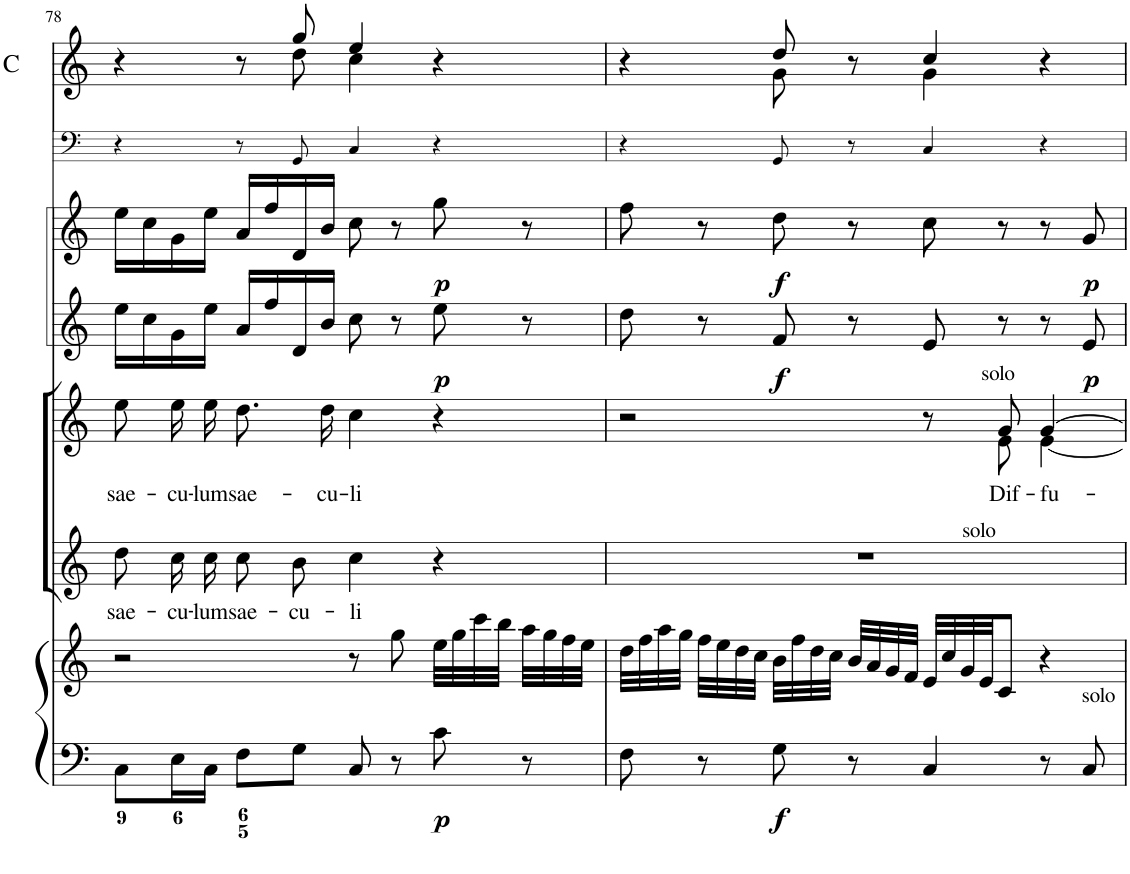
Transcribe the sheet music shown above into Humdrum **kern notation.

**kern	**kern	**dynam	**kern	**text	**kern	**text	**kern	**dynam	**kern	**dynam	**kern	**kern
*part7	*part7	*part7	*part6	*part6	*part5	*part5	*part4	*part4	*part3	*part3	*part2	*part1
*staff8	*staff7	*staff7/8	*staff6	*staff6	*staff5	*staff5	*staff4	*staff4	*staff3	*staff3	*staff2	*staff1
*I"Organo	*	*	*I"Soprano 2	*	*I"Soprano 1	*	*I"Violino 2	*	*I"Violino 1	*	*I"Timpani	*I"Clarini
*	*	*	*	*	*	*	*I'Vln	*	*I'Vln	*	*I'Timp	*I'C
!!LO:PB:g=z
*clefF4	*clefG2	*	*clefG2	*	*clefG2	*	*clefG2	*	*clefG2	*	*clefF4	*clefG2
*k[]	*k[]	*	*k[]	*	*k[]	*	*k[]	*	*k[]	*	*k[]	*k[]
*M4/4	*M4/4	*	*M4/4	*	*M4/4	*	*M4/4	*	*M4/4	*	*M4/4	*M4/4
*met(c)	*met(c)	*	*met(c)	*	*met(c)	*	*met(c)	*	*met(c)	*	*met(c)	*met(c)
=78	=78	=78	=78	=78	=78	=78	=78	=78	=78	=78	=78	=78
!	!	!	!	!LO:LY:b	!	!LO:LY:b	!	!	!	!	!	!
*	*	*	*	*	*	*	*	*	*	*	*	*^
8C\L	2r	.	8dd\L	sae-	8ee\L	sae-	16ee\LL	.	16ee\LL	.	4r	4r	4.ryy
.	.	.	.	.	.	.	16cc\	.	16cc\	.	.	.	.
!	!	!	!	!LO:LY:b	!	!LO:LY:b	!	!	!	!	!	!	!
16E\L	.	.	16cc\L	-cu-	16ee\L	-cu-	16g\	.	16g\	.	.	.	.
!	!	!	!	!LO:LY:b	!	!LO:LY:b	!	!	!	!	!	!	!
16C\JJ	.	.	16cc\JJ	-lum	16ee\JJ	-lum	16ee\JJ	.	16ee\JJ	.	.	.	.
!	!	!	!	!LO:LY:b	!	!LO:LY:b	!	!	!	!	!	!	!
8F\L	.	.	8cc\L	sae-	8.dd\L	sae-	16a/LL	.	16a/LL	.	8r	8r	.
.	.	.	.	.	.	.	16ff/	.	16ff/	.	.	.	.
!	!	!	!	!LO:LY:b	!	!	!	!	!	!	!	!	!
8G\J	.	.	8b\J	-cu-	.	.	16d/	.	16d/	.	8GG/	8gg/	8dd\
!	!	!	!	!	!	!LO:LY:b	!	!	!	!	!	!	!
.	.	.	.	.	16dd\Jk	-cu-	16b/JJ	.	16b/JJ	.	.	.	.
!	!	!	!	!LO:LY:b	!	!LO:LY:b	!	!	!	!	!	!	!
8C/	8r	.	4cc\	-li	4cc\	-li	8cc\	.	8cc\	.	4C/	4ee/	4cc\
8r	8gg\	.	.	.	.	.	8r	.	8r	.	.	.	.
!	!	!LO:DY:b=2	!	!	!	!	!	!LO:DY:b	!	!LO:DY:b	!	!	!
8c\	32ee\LLL	p	4r	.	4r	.	8ee\	p	8gg\	p	4r	4r	4ryy
.	32gg\	.	.	.	.	.	.	.	.	.	.	.	.
.	32ccc\	.	.	.	.	.	.	.	.	.	.	.	.
.	32bb\JJJ	.	.	.	.	.	.	.	.	.	.	.	.
8r	32aa\LLL	.	.	.	.	.	8r	.	8r	.	.	.	.
.	32gg\	.	.	.	.	.	.	.	.	.	.	.	.
.	32ff\	.	.	.	.	.	.	.	.	.	.	.	.
.	32ee\JJJ	.	.	.	.	.	.	.	.	.	.	.	.
=79	=79	=79	=79	=79	=79	=79	=79	=79	=79	=79	=79	=79	=79
*	*	*	*	*	*^	*	*	*	*	*	*	*	*
8F\	32dd\LLL	.	1r	.	2r	8ryy	.	8dd\	.	8ff\	.	4r	4r	4ryy
.	32ff\	.	.	.	.	.	.	.	.	.	.	.	.	.
.	32aa\	.	.	.	.	.	.	.	.	.	.	.	.	.
.	32gg\JJJ	.	.	.	.	.	.	.	.	.	.	.	.	.
*	*	*	*	*	*v	*v	*	*	*	*	*	*	*	*
8r	32ff\LLL	.	.	.	.	.	8r	.	8r	.	.	.	.
.	32ee\	.	.	.	.	.	.	.	.	.	.	.	.
.	32dd\	.	.	.	.	.	.	.	.	.	.	.	.
.	32cc\JJJ	.	.	.	.	.	.	.	.	.	.	.	.
!	!	!LO:DY:b=2	!	!	!	!	!	!LO:DY:b	!	!LO:DY:b	!	!	!
8G\	32b\LLL	f	.	.	.	.	8f/	f	8dd\	f	8GG/	8dd/	8g\
.	32ff\	.	.	.	.	.	.	.	.	.	.	.	.
.	32dd\	.	.	.	.	.	.	.	.	.	.	.	.
.	32cc\JJJ	.	.	.	.	.	.	.	.	.	.	.	.
8r	32b/LLL	.	.	.	.	.	8r	.	8r	.	8r	8r	8ryy
.	32a/	.	.	.	.	.	.	.	.	.	.	.	.
.	32g/	.	.	.	.	.	.	.	.	.	.	.	.
.	32f/JJJ	.	.	.	.	.	.	.	.	.	.	.	.
4C/	32e/LLL	.	.	.	8r	.	8e/	.	8cc\	.	4C/	4cc/	4g\
.	32cc/	.	.	.	.	.	.	.	.	.	.	.	.
.	32g/	.	.	.	.	.	.	.	.	.	.	.	.
.	32e/JJ	.	.	.	.	.	.	.	.	.	.	.	.
!	!	!	!	!	!LO:TX:a:t=solo	!	!	!	!	!	!	!	!
!	!	!	!	!	!LO:TX:b:t=solo	!	!	!	!	!	!	!	!
!	!	!	!	!	!	!LO:LY:b	!	!	!	!	!	!	!
*	*	*	*	*	*^	*	*	*	*	*	*	*	*
.	8c/J	.	.	.	8g/	8e\	Dif-	8r	.	8r	.	.	.	.
!	!	!	!	!	!	!	!LO:LY:b	!	!	!	!	!	!	!
8r	4r	.	.	.	[4g/	[4e\	-fu-	8r	.	8r	.	4r	4r	4ryy
!LO:TX:a:t=solo	!	!	!	!	!	!	!	!	!	!	!	!	!	!
!	!	!	!	!	!	!	!	!	!LO:DY:b	!	!LO:DY:b	!	!	!
8C/	.	.	.	.	.	.	.	8e/	p	8g/	p	.	.	.
*	*	*	*	*	*v	*v	*	*	*	*	*	*	*v	*v
=	=	=	=	=	=	=	=	=	=	=	=	=
*-	*-	*-	*-	*-	*-	*-	*-	*-	*-	*-	*-	*-
